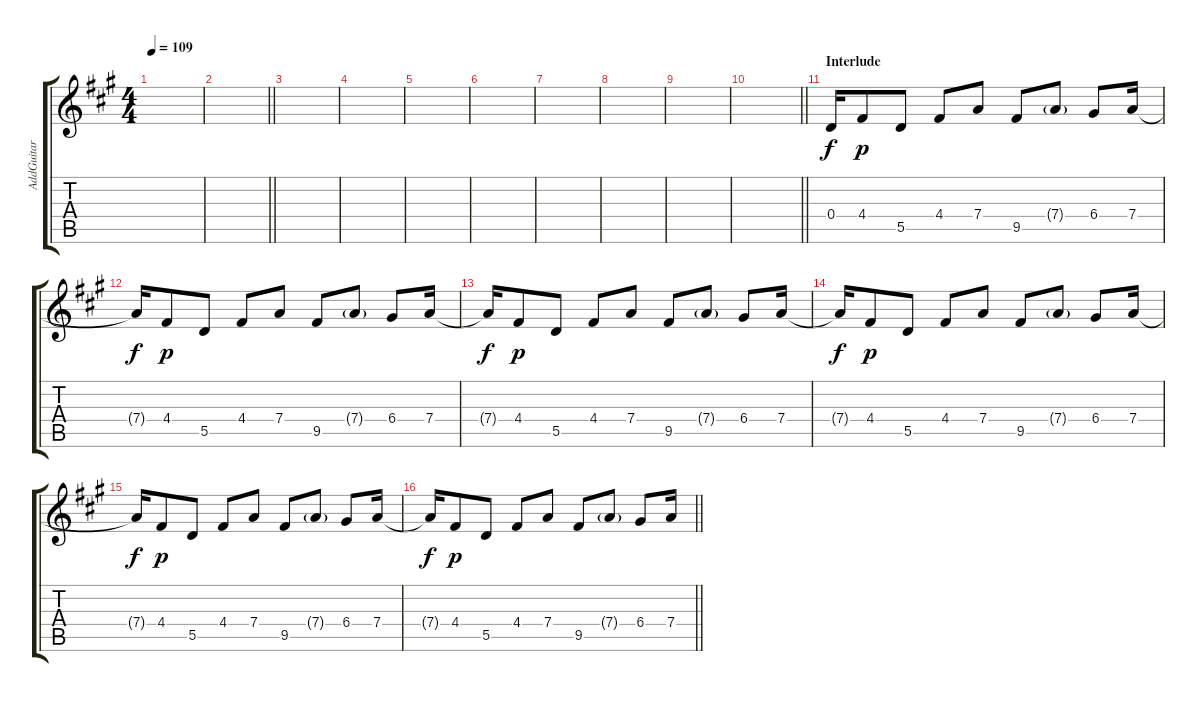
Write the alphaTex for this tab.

\track ("AddGuitar 2" "AddGuitar ") {instrument acousticguitarsteel}
\staff {score tabs}
\tuning (E4 B3 G3 D3 A2 E2) {hide}
\ts (4 4)
\tempo 109
\clef g2
\ks f#minor
|
\barLineRight lightlight
|
\section ("" "")
|
|
|
|
|
|
|
\barLineRight lightlight
|
\section ("" "Interlude")
0.4.16{dy f instrument electricguitarclean} 4.4.8{dy p} 5.5.8 4.4.8 7.4.8 9.5.8 7.4{g}.8 6.4.8 7.4.16 |
7.4{t}.16{dy f} 4.4.8{dy p} 5.5.8 4.4.8 7.4.8 9.5.8 7.4{g}.8 6.4.8 7.4.16 |
7.4{t}.16{dy f} 4.4.8{dy p} 5.5.8 4.4.8 7.4.8 9.5.8 7.4{g}.8 6.4.8 7.4.16 |
7.4{t}.16{dy f} 4.4.8{dy p} 5.5.8 4.4.8 7.4.8 9.5.8 7.4{g}.8 6.4.8 7.4.16 |
7.4{t}.16{dy f} 4.4.8{dy p} 5.5.8 4.4.8 7.4.8 9.5.8 7.4{g}.8 6.4.8 7.4.16 |
\barLineRight lightlight
7.4{t}.16{dy f} 4.4.8{dy p} 5.5.8 4.4.8 7.4.8 9.5.8 7.4{g}.8 6.4.8 7.4.16
